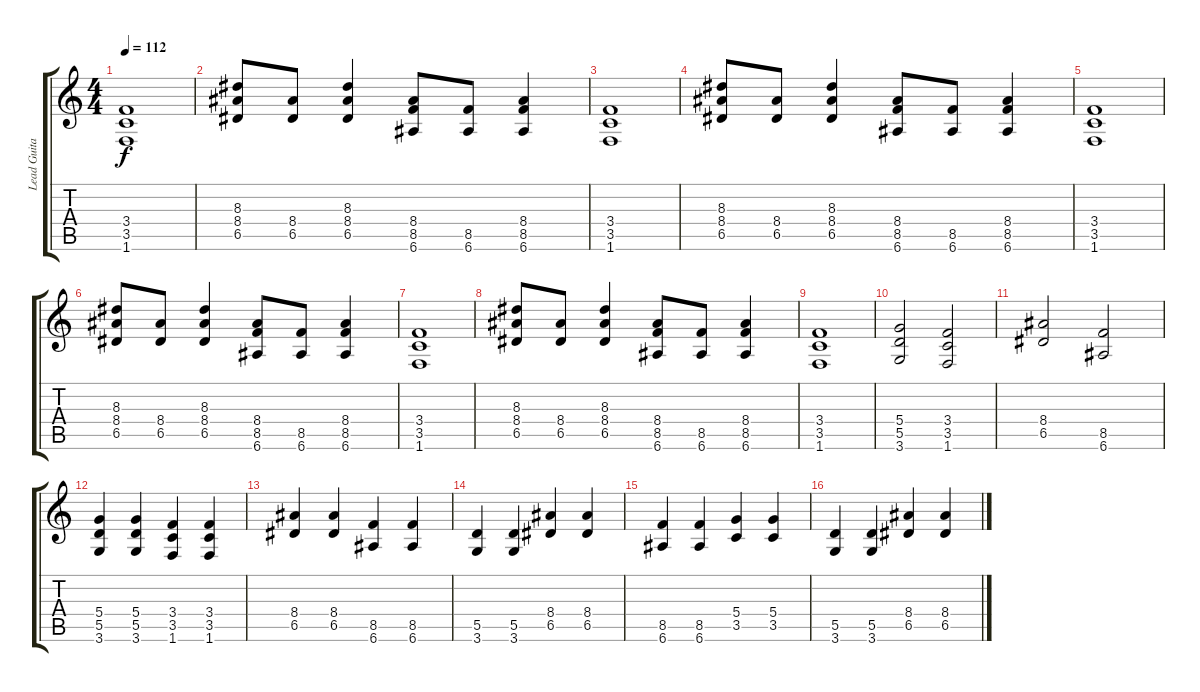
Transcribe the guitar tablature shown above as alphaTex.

\track ("Lead Guitar" "Lead Guita") {instrument distortionguitar}
\staff {score tabs}
\tuning (E4 B3 G3 D3 A2 E2) {hide}
\ts (4 4)
\tempo 112
\clef g2
\ks c
(3.4 3.5 1.6).1{dy f} |
(8.3 8.4 6.5).8 (8.4 6.5).8 (8.3 8.4 6.5).4 (8.4 8.5 6.6).8 (8.5 6.6).8 (8.4 8.5 6.6).4 |
(3.4 3.5 1.6).1 |
(8.3 8.4 6.5).8 (8.4 6.5).8 (8.3 8.4 6.5).4 (8.4 8.5 6.6).8 (8.5 6.6).8 (8.4 8.5 6.6).4 |
(3.4 3.5 1.6).1 |
(8.3 8.4 6.5).8 (8.4 6.5).8 (8.3 8.4 6.5).4 (8.4 8.5 6.6).8 (8.5 6.6).8 (8.4 8.5 6.6).4 |
(3.4 3.5 1.6).1 |
(8.3 8.4 6.5).8 (8.4 6.5).8 (8.3 8.4 6.5).4 (8.4 8.5 6.6).8 (8.5 6.6).8 (8.4 8.5 6.6).4 |
(3.4 3.5 1.6).1 |
(5.4 5.5 3.6).2 (3.4 3.5 1.6).2 |
(8.4 6.5).2 (8.5 6.6).2 |
(5.4 5.5 3.6).4 (5.4 5.5 3.6).4 (3.4 3.5 1.6).4 (3.4 3.5 1.6).4 |
(8.4 6.5).4 (8.4 6.5).4 (8.5 6.6).4 (8.5 6.6).4 |
(5.5 3.6).4 (5.5 3.6).4 (8.4 6.5).4 (8.4 6.5).4 |
(8.5 6.6).4 (8.5 6.6).4 (5.4 3.5).4 (5.4 3.5).4 |
(5.5 3.6).4 (5.5 3.6).4 (8.4 6.5).4 (8.4 6.5).4
